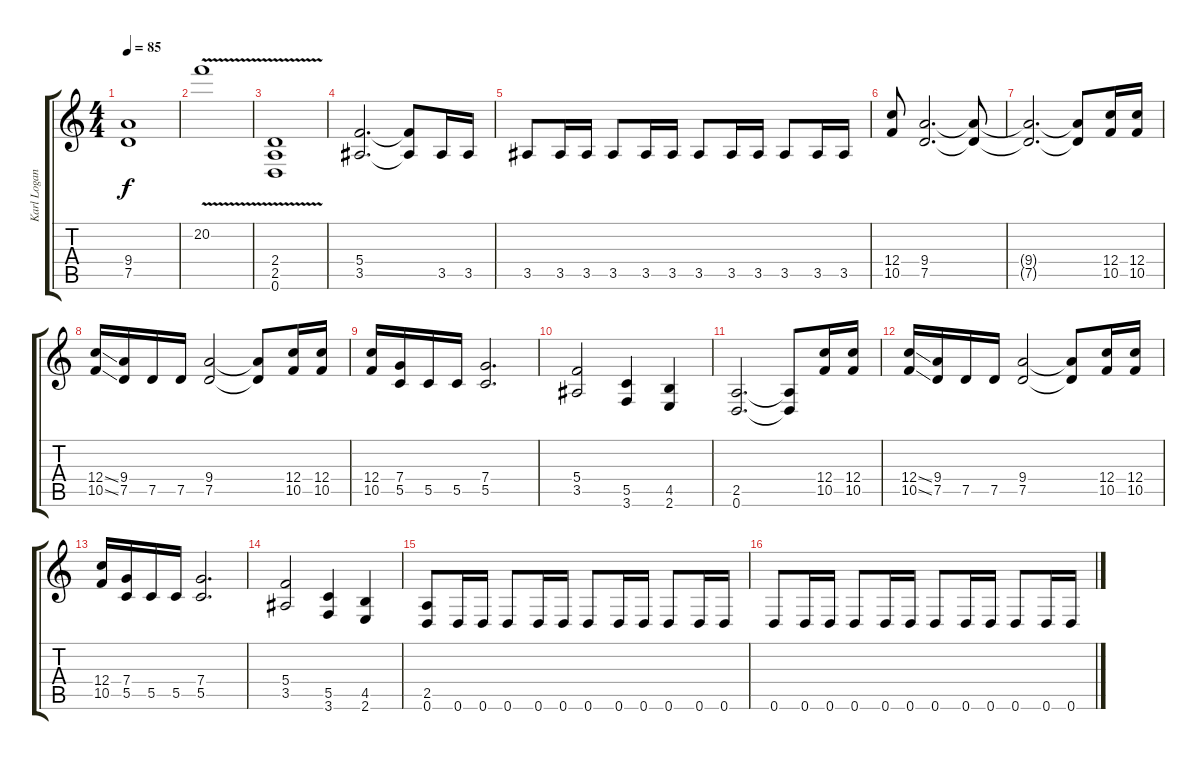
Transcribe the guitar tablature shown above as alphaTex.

\track ("Karl Logan" "Karl Logan") {instrument distortionguitar}
\staff {score tabs}
\tuning (D4 A3 F3 C3 G2 D2) {hide}
\ts (4 4)
\tempo 85
\clef g2
\ks c
(9.4{t} 7.5{t}).1{dy f} |
20.2{v}.1 |
(2.4 2.5 0.6{v}).1 |
(5.4 3.5).2{d} (5.4{t} 3.5{t}).8 3.5.16 3.5.16 |
3.5.8 3.5.16 3.5.16 3.5.8 3.5.16 3.5.16 3.5.8 3.5.16 3.5.16 3.5.8 3.5.16 3.5.16 |
(12.4 10.5).8 (9.4 7.5).2{d} (9.4{t} 7.5{t}).8 |
(9.4{t} 7.5{t}).2{d} (9.4{t} 7.5{t}).8 (12.4 10.5).16 (12.4 10.5).16 |
(12.4{ss} 10.5{ss}).16 (9.4 7.5).16 7.5.16 7.5.16 (9.4 7.5).2 (9.4{t} 7.5{t}).8 (12.4 10.5).16 (12.4 10.5).16 |
(12.4 10.5).16 (7.4 5.5).16 5.5.16 5.5.16 (7.4 5.5).2{d} |
(5.4 3.5).2 (5.5 3.6).4 (4.5 2.6).4 |
(2.5 0.6).2{d} (2.5{t} 0.6{t}).8 (12.4 10.5).16 (12.4 10.5).16 |
(12.4{ss} 10.5{ss}).16 (9.4 7.5).16 7.5.16 7.5.16 (9.4 7.5).2 (9.4{t} 7.5{t}).8 (12.4 10.5).16 (12.4 10.5).16 |
(12.4 10.5).16 (7.4 5.5).16 5.5.16 5.5.16 (7.4 5.5).2{d} |
(5.4 3.5).2 (5.5 3.6).4 (4.5 2.6).4 |
(2.5 0.6).8 0.6.16 0.6.16 0.6.8 0.6.16 0.6.16 0.6.8 0.6.16 0.6.16 0.6.8 0.6.16 0.6.16 |
0.6.8 0.6.16 0.6.16 0.6.8 0.6.16 0.6.16 0.6.8 0.6.16 0.6.16 0.6.8 0.6.16 0.6.16
